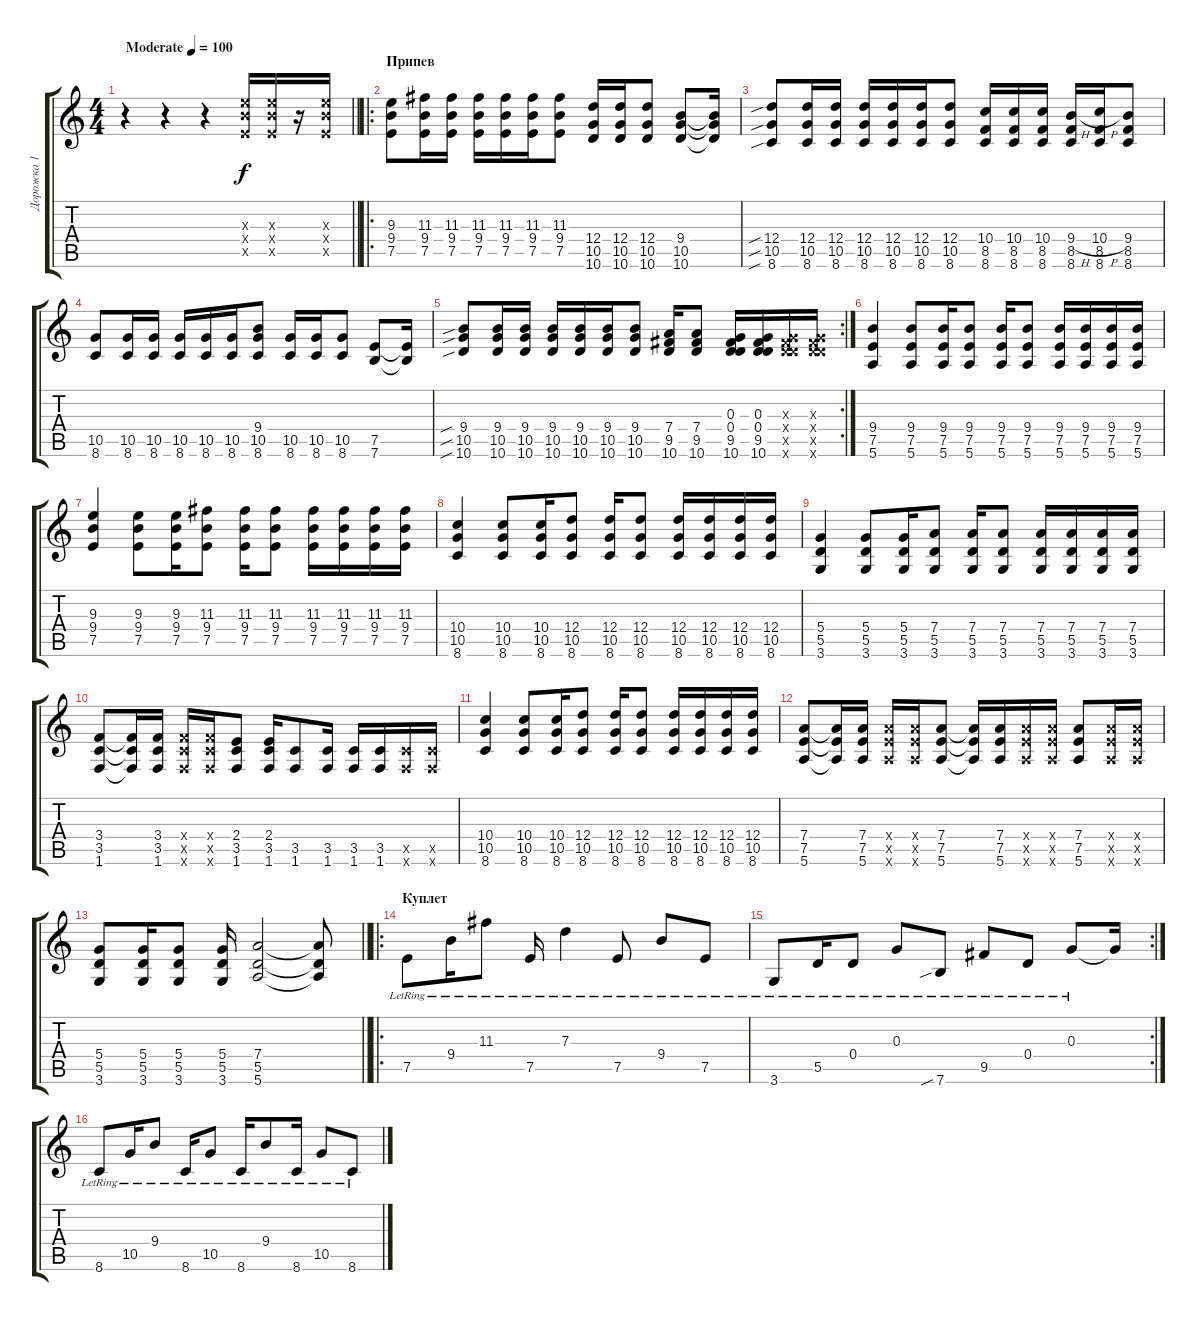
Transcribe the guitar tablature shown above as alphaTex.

\track ("Дорожка 1" "Дорожка 1") {instrument acousticguitarsteel}
\staff {score tabs}
\tuning (E4 B3 G3 D3 A2 E2) {hide}
\ts (4 4)
\tempo (100 "Moderate")
\clef g2
\barLineRight lightlight
\ks c
r.4{dy f instrument acousticguitarsteel} r.4 r.4 (9.3{x} 9.4{x} 7.5{x}).16 (9.3{x} 9.4{x} 7.5{x}).16 r.16 (9.3{x} 9.4{x} 7.5{x}).16 |
\ro
\section ("" "Припев")
(9.3 9.4 7.5).8 (11.3 9.4 7.5).16 (11.3 9.4 7.5).16 (11.3 9.4 7.5).16 (11.3 9.4 7.5).16 (11.3 9.4 7.5).16 (11.3 9.4 7.5).8 (12.4 10.5 10.6).16 (12.4 10.5 10.6).16 (12.4 10.5 10.6).8 (9.4 10.5 10.6).8 (9.4{t} 10.5{t} 10.6{t}).16 |
(12.4{sib} 10.5{sib} 8.6{sib}).8 (12.4 10.5 8.6).16 (12.4 10.5 8.6).16 (12.4 10.5 8.6).16 (12.4 10.5 8.6).16 (12.4 10.5 8.6).16 (12.4 10.5 8.6).8 (10.4 8.5 8.6).16 (10.4 8.5 8.6).16 (10.4 8.5 8.6).16 (9.4{h} 8.5 8.6).16 (10.4{h} 8.5 8.6).16 (9.4 8.5 8.6).8 |
(10.5 8.6).8 (10.5 8.6).16 (10.5 8.6).16 (10.5 8.6).16 (10.5 8.6).16 (10.5 8.6).16 (9.4 10.5 8.6).8 (10.5 8.6).16 (10.5 8.6).16 (10.5 8.6).8 (7.5 7.6).8 (7.5{t} 7.6{t}).16 |
\rc 2
(9.4{sib} 10.5{sib} 10.6{sib}).8 (9.4 10.5 10.6).16 (9.4 10.5 10.6).16 (9.4 10.5 10.6).16 (9.4 10.5 10.6).16 (9.4 10.5 10.6).16 (9.4 10.5 10.6).8 (7.4 9.5 10.6).16 (7.4 9.5 10.6).8 (0.3 0.4 9.5 10.6).16 (0.3 0.4 9.5 10.6).16 (0.3{x} 0.4{x} 9.5{x} 10.6{x}).16 (0.3{x} 0.4{x} 9.5{x} 10.6{x}).16 |
(9.4 7.5 5.6).4 (9.4 7.5 5.6).8 (9.4 7.5 5.6).16 (9.4 7.5 5.6).8 (9.4 7.5 5.6).16 (9.4 7.5 5.6).8 (9.4 7.5 5.6).16 (9.4 7.5 5.6).16 (9.4 7.5 5.6).16 (9.4 7.5 5.6).16 |
(9.3 9.4 7.5).4 (9.3 9.4 7.5).8 (9.3 9.4 7.5).16 (11.3 9.4 7.5).8 (11.3 9.4 7.5).16 (11.3 9.4 7.5).8 (11.3 9.4 7.5).16 (11.3 9.4 7.5).16 (11.3 9.4 7.5).16 (11.3 9.4 7.5).16 |
(10.4 10.5 8.6).4 (10.4 10.5 8.6).8 (10.4 10.5 8.6).16 (12.4 10.5 8.6).8 (12.4 10.5 8.6).16 (12.4 10.5 8.6).8 (12.4 10.5 8.6).16 (12.4 10.5 8.6).16 (12.4 10.5 8.6).16 (12.4 10.5 8.6).16 |
(5.4 5.5 3.6).4 (5.4 5.5 3.6).8 (5.4 5.5 3.6).16 (7.4 5.5 3.6).8 (7.4 5.5 3.6).16 (7.4 5.5 3.6).8 (7.4 5.5 3.6).16 (7.4 5.5 3.6).16 (7.4 5.5 3.6).16 (7.4 5.5 3.6).16 |
(3.4 3.5 1.6).8 (3.4{t} 3.5{t} 1.6{t}).16 (3.4 3.5 1.6).16 (3.4{x} 3.5{x} 1.6{x}).16 (3.4{x} 3.5{x} 1.6{x}).16 (2.4 3.5 1.6).8 (2.4 3.5 1.6).16 (3.5 1.6).8 (3.5 1.6).16 (3.5 1.6).16 (3.5 1.6).16 (3.5{x} 1.6{x}).16 (3.5{x} 1.6{x}).16 |
(10.4 10.5 8.6).4 (10.4 10.5 8.6).8 (10.4 10.5 8.6).16 (12.4 10.5 8.6).8 (12.4 10.5 8.6).16 (12.4 10.5 8.6).8 (12.4 10.5 8.6).16 (12.4 10.5 8.6).16 (12.4 10.5 8.6).16 (12.4 10.5 8.6).16 |
(7.4 7.5 5.6).8 (7.4{t} 7.5{t} 5.6{t}).16 (7.4 7.5 5.6).16 (7.4{x} 7.5{x} 5.6{x}).16 (7.4{x} 7.5{x} 5.6{x}).16 (7.4 7.5 5.6).8 (7.4{t} 7.5{t} 5.6{t}).16 (7.4 7.5 5.6).16 (7.4{x} 7.5{x} 5.6{x}).16 (7.4{x} 7.5{x} 5.6{x}).16 (7.4 7.5 5.6).8 (7.4{x} 7.5{x} 5.6{x}).16 (7.4{x} 7.5{x} 5.6{x}).16 |
\barLineRight lightlight
(5.4 5.5 3.6).8 (5.4 5.5 3.6).16 (5.4 5.5 3.6).8 (5.4 5.5 3.6).16 (7.4 5.5 5.6).2 (7.4{t} 5.5{t} 5.6{t}).8 |
\ro
\section ("" "Куплет")
7.5{lr}.8 9.4{lr}.16 11.3{lr}.8 7.5{lr}.16 7.3{lr}.4 7.5{lr}.8 9.4{lr}.8 7.5{lr}.8 |
\rc 2
3.6{lr}.8 5.5{lr}.16 0.4{lr}.8 0.3{lr}.8 7.6{sib lr}.8 9.5{lr}.8 0.4{lr}.8 0.3{lr}.8 0.3{t}.16 |
8.6{lr}.8 10.5{lr}.16 9.4{lr}.8 8.6{lr}.16 10.5{lr}.8 8.6{lr}.16 9.4{lr}.8 8.6{lr}.16 10.5{lr}.8 8.6{lr}.8
